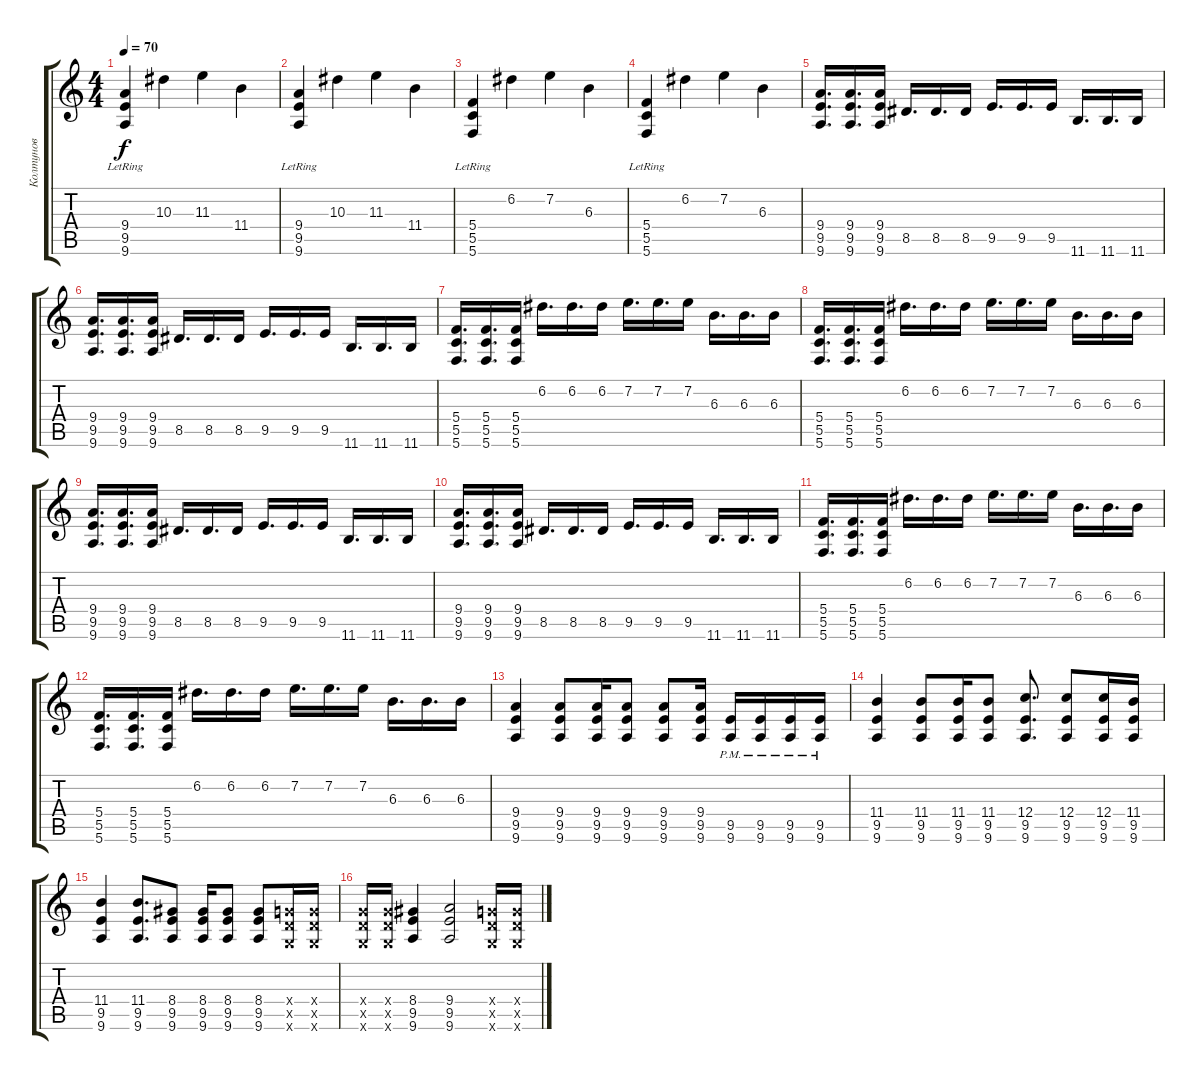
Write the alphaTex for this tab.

\track ("Колтунов" "Колтунов") {instrument distortionguitar}
\staff {score tabs}
\tuning (D4 A3 F3 C3 G2 C2) {hide}
\ts (4 4)
\tempo 70
\clef g2
\ks c
(9.4{lr} 9.5{lr} 9.6).4{dy f} 10.3.4 11.3.4 11.4.4 |
(9.4{lr} 9.5{lr} 9.6).4 10.3.4 11.3.4 11.4.4 |
(5.4{lr} 5.5{lr} 5.6{lr}).4 6.2.4 7.2.4 6.3.4 |
(5.4{lr} 5.5{lr} 5.6{lr}).4 6.2.4 7.2.4 6.3.4 |
(9.4 9.5 9.6).16{d} (9.4 9.5 9.6).16{d} (9.4 9.5 9.6).16 8.5.16{d} 8.5.16{d} 8.5.16 9.5.16{d} 9.5.16{d} 9.5.16 11.6.16{d} 11.6.16{d} 11.6.16 |
(9.4 9.5 9.6).16{d} (9.4 9.5 9.6).16{d} (9.4 9.5 9.6).16 8.5.16{d} 8.5.16{d} 8.5.16 9.5.16{d} 9.5.16{d} 9.5.16 11.6.16{d} 11.6.16{d} 11.6.16 |
(5.4 5.5 5.6).16{d} (5.4 5.5 5.6).16{d} (5.4 5.5 5.6).16 6.2.16{d} 6.2.16{d} 6.2.16 7.2.16{d} 7.2.16{d} 7.2.16 6.3.16{d} 6.3.16{d} 6.3.16 |
(5.4 5.5 5.6).16{d} (5.4 5.5 5.6).16{d} (5.4 5.5 5.6).16 6.2.16{d} 6.2.16{d} 6.2.16 7.2.16{d} 7.2.16{d} 7.2.16 6.3.16{d} 6.3.16{d} 6.3.16 |
(9.4 9.5 9.6).16{d} (9.4 9.5 9.6).16{d} (9.4 9.5 9.6).16 8.5.16{d} 8.5.16{d} 8.5.16 9.5.16{d} 9.5.16{d} 9.5.16 11.6.16{d} 11.6.16{d} 11.6.16 |
(9.4 9.5 9.6).16{d} (9.4 9.5 9.6).16{d} (9.4 9.5 9.6).16 8.5.16{d} 8.5.16{d} 8.5.16 9.5.16{d} 9.5.16{d} 9.5.16 11.6.16{d} 11.6.16{d} 11.6.16 |
(5.4 5.5 5.6).16{d} (5.4 5.5 5.6).16{d} (5.4 5.5 5.6).16 6.2.16{d} 6.2.16{d} 6.2.16 7.2.16{d} 7.2.16{d} 7.2.16 6.3.16{d} 6.3.16{d} 6.3.16 |
(5.4 5.5 5.6).16{d} (5.4 5.5 5.6).16{d} (5.4 5.5 5.6).16 6.2.16{d} 6.2.16{d} 6.2.16 7.2.16{d} 7.2.16{d} 7.2.16 6.3.16{d} 6.3.16{d} 6.3.16 |
(9.4 9.5 9.6).4 (9.4 9.5 9.6).8 (9.4 9.5 9.6).16 (9.4 9.5 9.6).8 (9.4 9.5 9.6).8 (9.4 9.5 9.6).16 (9.5{pm} 9.6{pm}).16 (9.5{pm} 9.6{pm}).16 (9.5{pm} 9.6{pm}).16 (9.5{pm} 9.6{pm}).16 |
(11.4 9.5 9.6).4 (11.4 9.5 9.6).8 (11.4 9.5 9.6).16 (11.4 9.5 9.6).8 (12.4 9.5 9.6).8{d} (12.4 9.5 9.6).8 (12.4 9.5 9.6).16 (11.4 9.5 9.6).16 |
(11.4 9.5 9.6).4 (11.4 9.5 9.6).8{d} (8.4 9.5 9.6).8 (8.4 9.5 9.6).16 (8.4 9.5 9.6).8 (8.4 9.5 9.6).8 (7.4{x} 7.5{x} 7.6{x}).16 (7.4{x} 7.5{x} 7.6{x}).16 |
(7.4{x} 7.5{x} 7.6{x}).16 (7.4{x} 7.5{x} 7.6{x}).16 (8.4 9.5 9.6).4 (9.4 9.5 9.6).2 (7.4{x} 7.5{x} 7.6{x}).16 (7.4{x} 7.5{x} 7.6{x}).16
